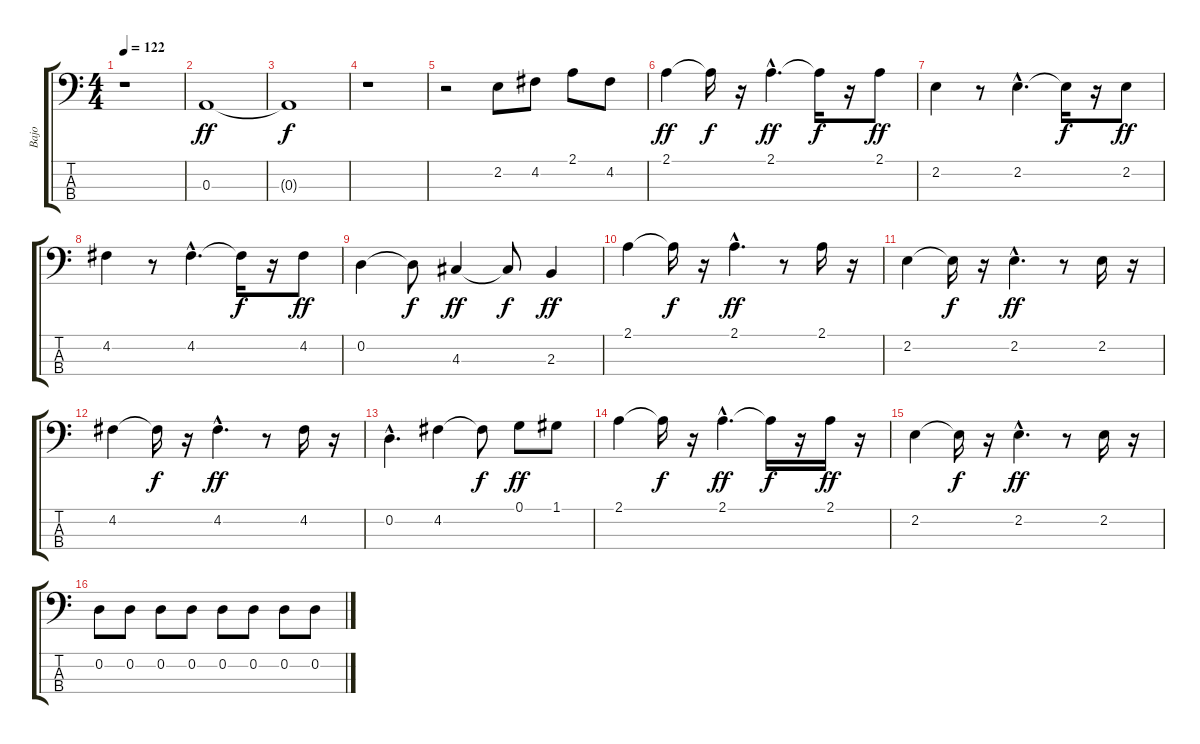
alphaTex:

\track ("Bajo" "Bajo") {instrument acousticguitarnylon}
\staff {score tabs}
\tuning (G2 D2 A1 E1) {hide}
\ts (4 4)
\tempo 122
\clef f4
\ks c
r.1{dy ff instrument acousticguitarnylon} |
0.3.1 |
0.3{t}.1{dy f} |
r.1 |
r.2 2.2.8 4.2.8 2.1.8 4.2.8 |
2.1.4{dy ff} 2.1{t}.16{dy f} r.16 2.1{hac}.4{d dy ff} 2.1{t}.16{dy f} r.16 2.1.8{dy ff} |
2.2.4 r.8 2.2{hac}.4{d} 2.2{t}.16{dy f} r.16 2.2.8{dy ff} |
4.2.4 r.8 4.2{hac}.4{d} 4.2{t}.16{dy f} r.16 4.2.8{dy ff} |
0.2.4 0.2{t}.8{dy f} 4.3.4{dy ff} 4.3{t}.8{dy f} 2.3.4{dy ff} |
2.1.4 2.1{t}.16{dy f} r.16 2.1{hac}.4{d dy ff} r.8 2.1.16 r.16 |
2.2.4 2.2{t}.16{dy f} r.16 2.2{hac}.4{d dy ff} r.8 2.2.16 r.16 |
4.2.4 4.2{t}.16{dy f} r.16 4.2{hac}.4{d dy ff} r.8 4.2.16 r.16 |
0.2{hac}.4{d} 4.2.4 4.2{t}.8{dy f} 0.1.8{dy ff} 1.1.8 |
2.1.4 2.1{t}.16{dy f} r.16 2.1{hac}.4{d dy ff} 2.1{t}.16{dy f} r.16 2.1.16{dy ff} r.16 |
2.2.4 2.2{t}.16{dy f} r.16 2.2{hac}.4{d dy ff} r.8 2.2.16 r.16 |
0.2.8 0.2.8 0.2.8 0.2.8 0.2.8 0.2.8 0.2.8 0.2.8
